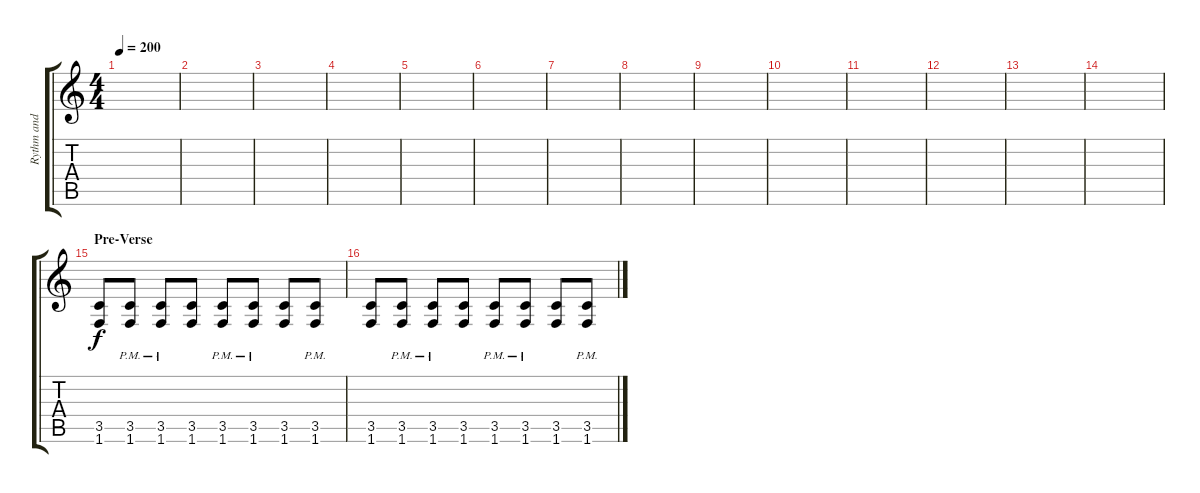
\track ("Rythm and Fills 1" "Rythm and ") {instrument distortionguitar}
\staff {score tabs}
\tuning (E4 B3 G3 D3 A2 E2) {hide}
\ts (4 4)
\tempo 200
\clef g2
\ks c
|
|
|
|
|
|
\section ("" "")
|
|
|
|
|
|
|
|
\section ("" "Pre-Verse")
(3.5 1.6).8 (3.5{pm} 1.6{pm}).8 (3.5{pm} 1.6{pm}).8 (3.5 1.6).8 (3.5{pm} 1.6{pm}).8 (3.5{pm} 1.6{pm}).8 (3.5 1.6).8 (3.5{pm} 1.6).8 |
(3.5 1.6).8 (3.5{pm} 1.6{pm}).8 (3.5{pm} 1.6{pm}).8 (3.5 1.6).8 (3.5{pm} 1.6{pm}).8 (3.5{pm} 1.6{pm}).8 (3.5 1.6).8 (3.5{pm} 1.6).8
